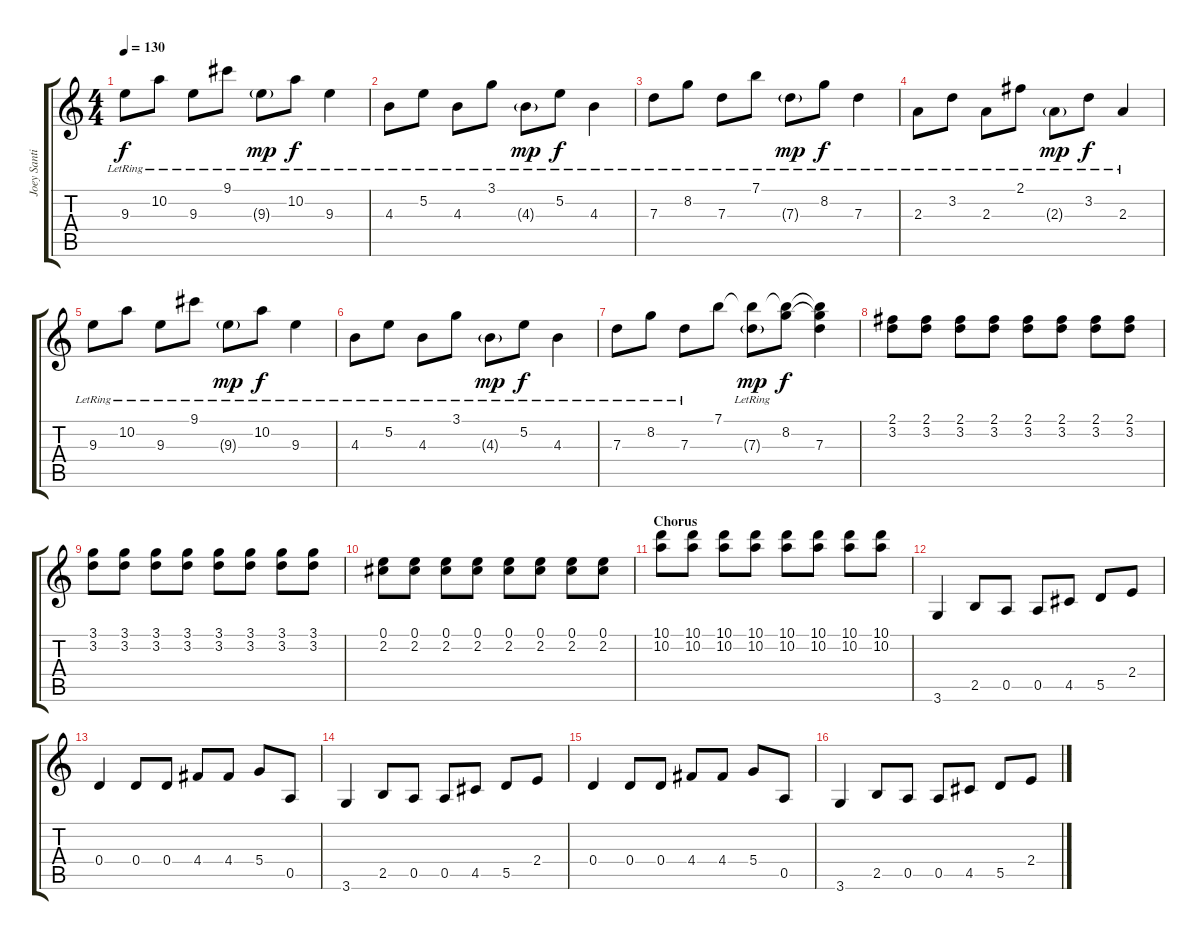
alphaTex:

\track ("Joey Santiago" "Joey Santi") {instrument electricguitarjazz}
\staff {score tabs}
\tuning (E4 B3 G3 D3 A2 E2) {hide}
\ts (4 4)
\tempo 130
\clef g2
\ks c
9.3{lr}.8{dy f} 10.2{lr}.8 9.3{lr}.8 9.1{lr}.8 9.3{g lr}.8{dy mp} 10.2{lr}.8{dy f} 9.3{lr}.4 |
4.3{lr}.8 5.2{lr}.8 4.3{lr}.8 3.1{lr}.8 4.3{g lr}.8{dy mp} 5.2{lr}.8{dy f} 4.3{lr}.4 |
7.3{lr}.8 8.2{lr}.8 7.3{lr}.8 7.1{lr}.8 7.3{g lr}.8{dy mp} 8.2{lr}.8{dy f} 7.3{lr}.4 |
2.3{lr}.8 3.2{lr}.8 2.3{lr}.8 2.1{lr}.8 2.3{g lr}.8{dy mp} 3.2{lr}.8{dy f} 2.3{lr}.4 |
9.3{lr}.8 10.2{lr}.8 9.3{lr}.8 9.1{lr}.8 9.3{g lr}.8{dy mp} 10.2{lr}.8{dy f} 9.3{lr}.4 |
4.3{lr}.8 5.2{lr}.8 4.3{lr}.8 3.1{lr}.8 4.3{g lr}.8{dy mp} 5.2{lr}.8{dy f} 4.3{lr}.4 |
7.3{lr}.8 8.2{lr}.8 7.3{lr}.8 7.1.8 (7.1{t} 7.3{g lr}).8{dy mp} (7.1{t} 8.2).8{dy f} (7.1{t} 8.2{t} 7.3).4 |
\section ("" "")
(2.1 3.2).8 (2.1 3.2).8 (2.1 3.2).8 (2.1 3.2).8 (2.1 3.2).8 (2.1 3.2).8 (2.1 3.2).8 (2.1 3.2).8 |
(3.1 3.2).8 (3.1 3.2).8 (3.1 3.2).8 (3.1 3.2).8 (3.1 3.2).8 (3.1 3.2).8 (3.1 3.2).8 (3.1 3.2).8 |
(0.1 2.2).8 (0.1 2.2).8 (0.1 2.2).8 (0.1 2.2).8 (0.1 2.2).8 (0.1 2.2).8 (0.1 2.2).8 (0.1 2.2).8 |
\section ("" "Chorus")
(10.1 10.2).8 (10.1 10.2).8 (10.1 10.2).8 (10.1 10.2).8 (10.1 10.2).8 (10.1 10.2).8 (10.1 10.2).8 (10.1 10.2).8 |
3.6.4{volume 16} 2.5.8 0.5.8 0.5.8 4.5.8 5.5.8 2.4.8 |
0.4.4 0.4.8 0.4.8 4.4.8 4.4.8 5.4.8 0.5.8 |
3.6.4 2.5.8 0.5.8 0.5.8 4.5.8 5.5.8 2.4.8 |
0.4.4 0.4.8 0.4.8 4.4.8 4.4.8 5.4.8 0.5.8 |
3.6.4 2.5.8 0.5.8 0.5.8 4.5.8 5.5.8 2.4.8
